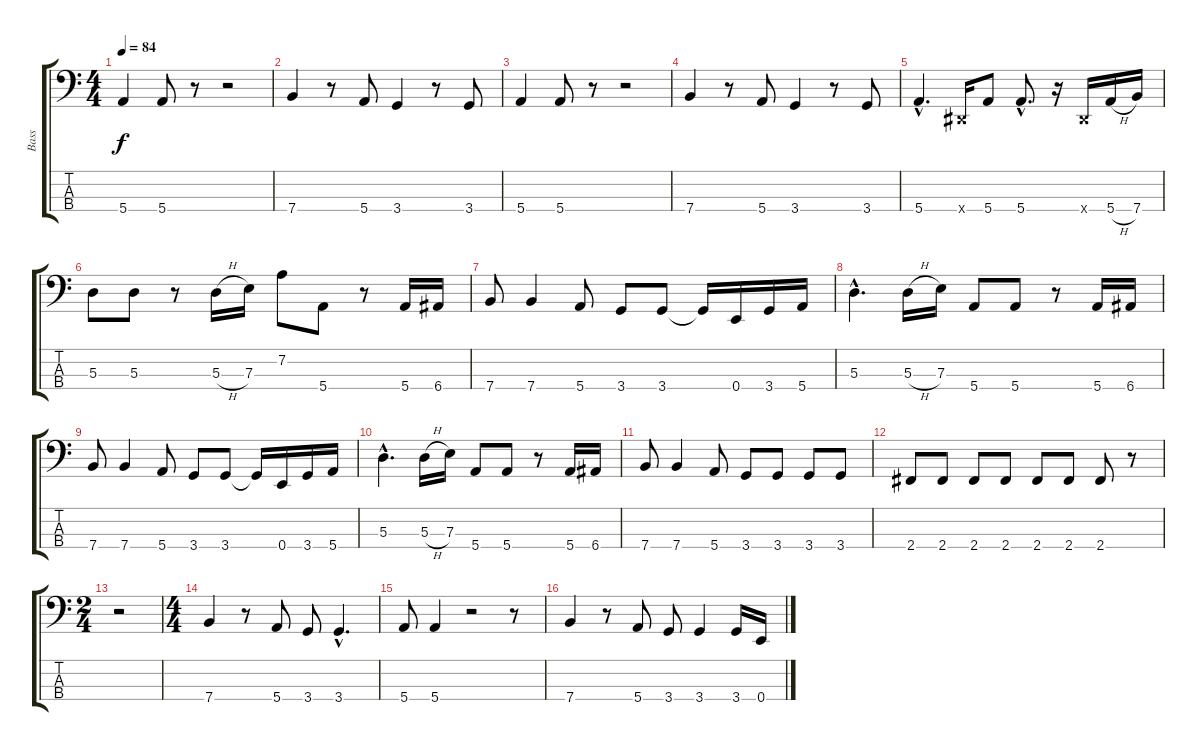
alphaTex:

\track ("Bass" "Bass") {instrument electricbassfinger}
\staff {score tabs}
\tuning (G2 D2 A1 E1) {hide}
\ts (4 4)
\tempo 84
\clef f4
\ks c
5.4.4{dy f} 5.4.8 r.8 r.2 |
7.4.4 r.8 5.4.8 3.4.4 r.8 3.4.8 |
5.4.4 5.4.8 r.8 r.2 |
7.4.4 r.8 5.4.8 3.4.4 r.8 3.4.8 |
5.4{hac}.4{d} -1.4{x}.16 5.4.8 5.4{hac}.8{d} r.16 -1.4{x}.16 5.4{h}.16 7.4.16 |
5.3.8 5.3.8 r.8 5.3{h}.16 7.3.16 7.2.8 5.4.8 r.8 5.4.16 6.4.16 |
7.4.8 7.4.4 5.4.8 3.4.8 3.4.8 3.4{t}.16 0.4.16 3.4.16 5.4.16 |
5.3{hac}.4{d} 5.3{h}.16 7.3.16 5.4.8 5.4.8 r.8 5.4.16 6.4.16 |
7.4.8 7.4.4 5.4.8 3.4.8 3.4.8 3.4{t}.16 0.4.16 3.4.16 5.4.16 |
5.3{hac}.4{d} 5.3{h}.16 7.3.16 5.4.8 5.4.8 r.8 5.4.16 6.4.16 |
7.4.8 7.4.4 5.4.8 3.4.8 3.4.8 3.4.8 3.4.8 |
2.4.8 2.4.8 2.4.8 2.4.8 2.4.8 2.4.8 2.4.8 r.8 |
\ts (2 4)
r.2 |
\ts (4 4)
7.4.4 r.8 5.4.8 3.4.8 3.4{hac}.4{d} |
5.4.8 5.4.4 r.2 r.8 |
7.4.4 r.8 5.4.8 3.4.8 3.4.4 3.4.16 0.4.16
